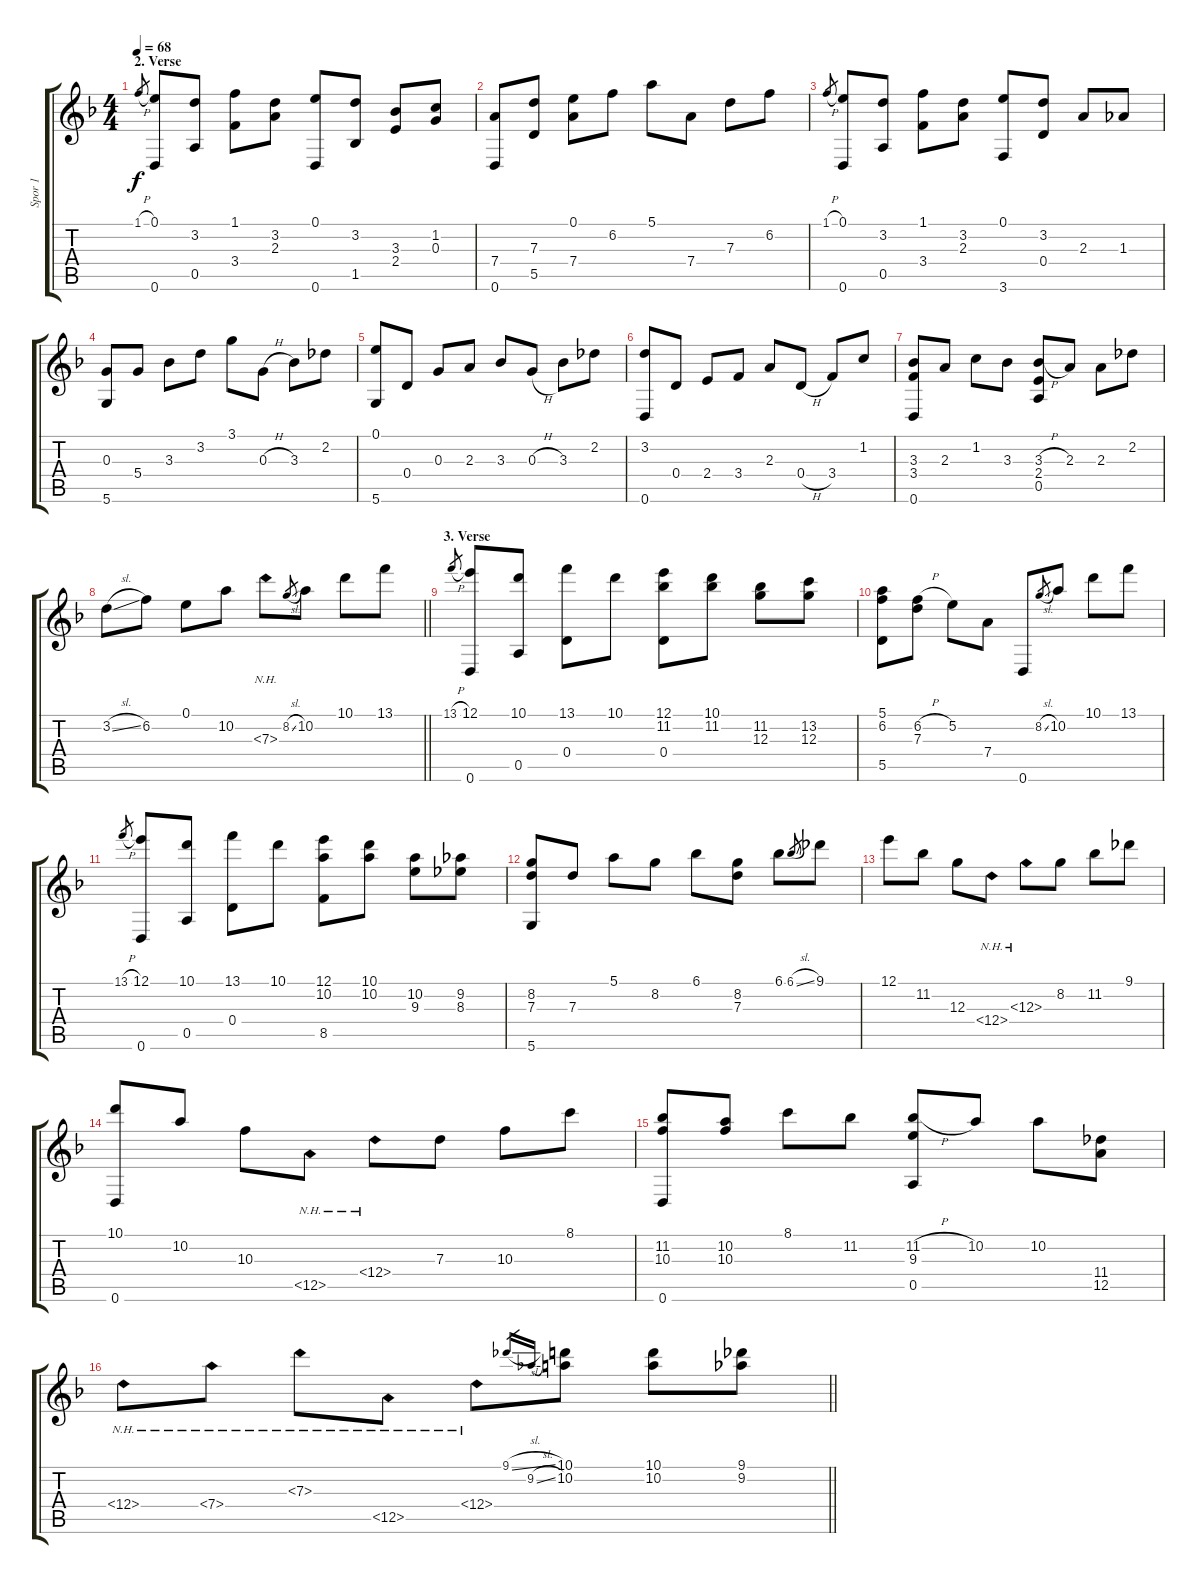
\track ("Spor 1" "Spor 1") {instrument acousticguitarsteel}
\staff {score tabs}
\tuning (E4 B3 G3 D3 A2 D2) {hide}
\ts (4 4)
\section ("" "2. Verse")
\tempo 68
\clef g2
\ks dminor
1.1{h}.8{gr dy f} (0.1 0.6).8 (3.2 0.5).8 (1.1 3.4).8 (3.2 2.3).8 (0.1 0.6).8 (3.2 1.5).8 (3.3 2.4).8 (1.2 0.3).8 |
(7.4 0.6).8 (7.3 5.5).8 (0.1 7.4).8 6.2.8 5.1.8 7.4.8 7.3.8 6.2.8 |
1.1{h}.8{gr} (0.1 0.6).8 (3.2 0.5).8 (1.1 3.4).8 (3.2 2.3).8 (0.1 3.6).8 (3.2 0.4).8 2.3.8 1.3.8 |
(0.3 5.6).8 5.4.8 3.3.8 3.2.8 3.1.8 0.3{h}.8 3.3.8 2.2.8 |
(0.1 5.6).8 0.4.8 0.3.8 2.3.8 3.3.8 0.3{h}.8 3.3.8 2.2.8 |
(3.2 0.6).8 0.4.8 2.4.8 3.4.8 2.3.8 0.4{h}.8 3.4.8 1.2.8 |
(3.3 3.4 0.6).8 2.3.8 1.2.8 3.3.8 (3.3{h} 2.4 0.5).8 2.3.8 2.3.8 2.2.8 |
\barLineRight lightlight
3.2{sl}.8 6.2.8 0.1.8 10.2.8 7.3{nh}.8 8.2{sl}.8{gr} 10.2.8 10.1.8 13.1.8 |
\section ("" "3. Verse")
13.1{h}.8{gr} (12.1 0.6).8 (10.1 0.5).8 (13.1 0.4).8 10.1.8 (12.1 11.2 0.4).8 (10.1 11.2).8 (11.2 12.3).8 (13.2 12.3).8 |
(5.1 6.2 5.5).8 (6.2{h} 7.3).8 5.2.8 7.4.8 0.6.8 8.2{sl}.8{gr} 10.2.8 10.1.8 13.1.8 |
13.1{h}.8{gr} (12.1 0.6).8 (10.1 0.5).8 (13.1 0.4).8 10.1.8 (12.1 10.2 8.5).8 (10.1 10.2).8 (10.2 9.3).8 (9.2 8.3).8 |
(8.2 7.3 5.6).8 7.3.8 5.1.8 8.2.8 6.1.8 (8.2 7.3).8 6.1.8 6.1{sl}.8{gr} 9.1.8 |
12.1.8 11.2.8 12.3.8 12.4{nh}.8 12.3{nh}.8 8.2.8 11.2.8 9.1.8 |
(10.1 0.6).8 10.2.8 10.3.8 12.5{nh}.8 12.4{nh}.8 7.3.8 10.3.8 8.1.8 |
(11.2 10.3 0.6).8 (10.2 10.3).8 8.1.8 11.2.8 (11.2{h} 9.3 0.5).8 10.2.8 10.2.8 (11.4 12.5).8 |
\barLineRight lightlight
12.4{nh}.8 7.4{nh}.8 7.3{nh}.8 12.5{nh}.8 12.4{nh}.8 9.1{sl}.16{gr} 9.2{sl}.16{gr} (10.1 10.2).8 (10.1 10.2).8 (9.1 9.2).8
